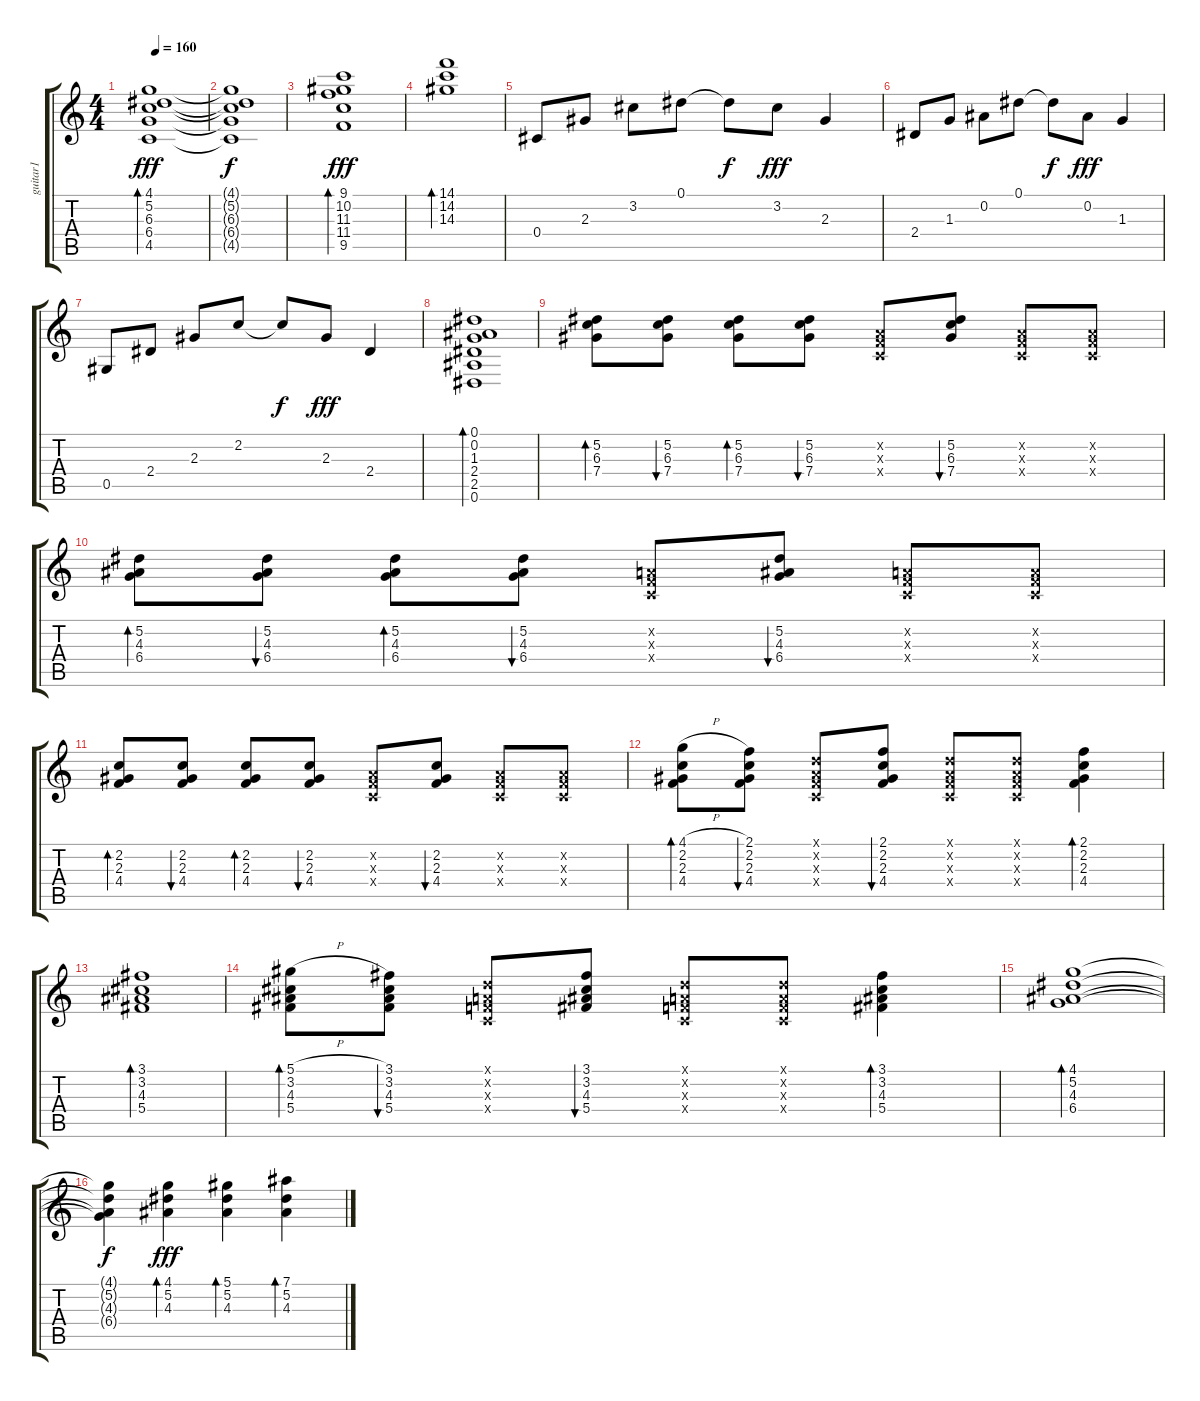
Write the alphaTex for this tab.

\track ("guitar1" "guitar1") {instrument electricguitarclean}
\staff {score tabs}
\tuning (Eb4 Bb3 Gb3 Db3 Ab2 Eb2) {hide}
\ts (4 4)
\tempo 160
\clef g2
\ks c
(4.1 5.2 6.3 6.4 4.5).1{bd 120 dy fff} |
(4.1{t} 5.2{t} 6.3{t} 6.4{t} 4.5{t}).1{dy f} |
(9.1 10.2 11.3 11.4 9.5).1{bd 120 dy fff} |
(14.1 14.2 14.3).1{bd 120} |
0.4.8 2.3.8 3.2.8 0.1.8 0.1{t}.8{dy f} 3.2.8{dy fff} 2.3.4 |
2.4.8 1.3.8 0.2.8 0.1.8 0.1{t}.8{dy f} 0.2.8{dy fff} 1.3.4 |
0.5.8 2.4.8 2.3.8 2.2.8 2.2{t}.8{dy f} 2.3.8{dy fff} 2.4.4 |
(0.1 0.2 1.3 2.4 2.5 0.6).1{bd 120} |
(5.2 6.3 7.4).8{bd 30} (5.2 6.3 7.4).8{bu 30} (5.2 6.3 7.4).8{bd 30} (5.2 6.3 7.4).8{bu 30} (-1.2{x} -1.3{x} -1.4{x}).8 (5.2 6.3 7.4).8{bu 30} (-1.2{x} -1.3{x} -1.4{x}).8 (-1.2{x} -1.3{x} -1.4{x}).8 |
(5.2 4.3 6.4).8{bd 30} (5.2 4.3 6.4).8{bu 30} (5.2 4.3 6.4).8{bd 30} (5.2 4.3 6.4).8{bu 30} (-1.2{x} -1.3{x} -1.4{x}).8 (5.2 4.3 6.4).8{bu 30} (-1.2{x} -1.3{x} -1.4{x}).8 (-1.2{x} -1.3{x} -1.4{x}).8 |
(2.2 2.3 4.4).8{bd 30} (2.2 2.3 4.4).8{bu 30} (2.2 2.3 4.4).8{bd 30} (2.2 2.3 4.4).8{bu 30} (-1.2{x} -1.3{x} -1.4{x}).8 (2.2 2.3 4.4).8{bu 30} (-1.2{x} -1.3{x} -1.4{x}).8 (-1.2{x} -1.3{x} -1.4{x}).8 |
(4.1{h} 2.2 2.3 4.4).8{bd 30} (2.1 2.2 2.3 4.4).8{bu 30} (-1.1{x} -1.2{x} -1.3{x} -1.4{x}).8 (2.1 2.2 2.3 4.4).8{bu 30} (-1.1{x} -1.2{x} -1.3{x} -1.4{x}).8 (-1.1{x} -1.2{x} -1.3{x} -1.4{x}).8 (2.1 2.2 2.3 4.4).4{bd 30} |
(3.1 3.2 4.3 5.4).1{bd 120} |
(5.1{h} 3.2 4.3 5.4).8{bd 30} (3.1 3.2 4.3 5.4).8{bu 30} (-1.1{x} -1.2{x} -1.3{x} -1.4{x}).8 (3.1 3.2 4.3 5.4).8{bu 30} (-1.1{x} -1.2{x} -1.3{x} -1.4{x}).8 (-1.1{x} -1.2{x} -1.3{x} -1.4{x}).8 (3.1 3.2 4.3 5.4).4{bd 30} |
(4.1 5.2 4.3 6.4).1{bd 120} |
(4.1{t} 5.2{t} 4.3{t} 6.4{t}).4{dy f} (4.1 5.2 4.3).4{bd 30 dy fff} (5.1 5.2 4.3).4{bd 30} (7.1 5.2 4.3).4{bd 30}
